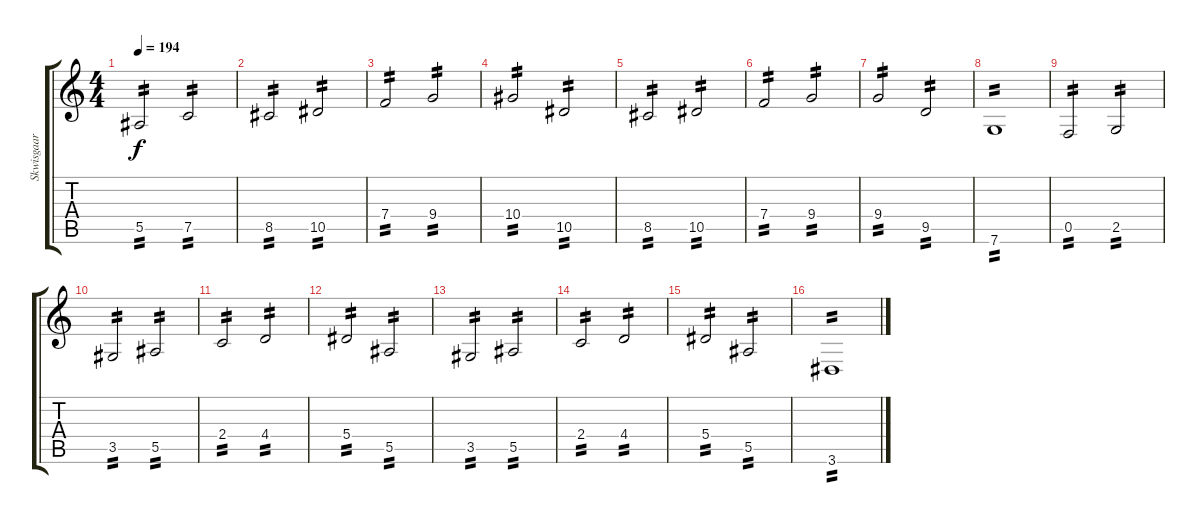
\track ("Skwisgaar Skwigelf (Lead Guitar 1)" "Skwisgaar ") {instrument distortionguitar}
\staff {score tabs}
\tuning (C4 G3 Eb3 Bb2 F2 C2) {hide}
\ts (4 4)
\tempo 194
\clef g2
\ks c
5.5.2{tp 2 dy f} 7.5.2{tp 2} |
8.5.2{tp 2} 10.5.2{tp 2} |
7.4.2{tp 2} 9.4.2{tp 2} |
10.4.2{tp 2} 10.5.2{tp 2} |
8.5.2{tp 2} 10.5.2{tp 2} |
7.4.2{tp 2} 9.4.2{tp 2} |
9.4.2{tp 2} 9.5.2{tp 2} |
7.6.1{tp 2} |
0.5.2{tp 2} 2.5.2{tp 2} |
3.5.2{tp 2} 5.5.2{tp 2} |
2.4.2{tp 2} 4.4.2{tp 2} |
5.4.2{tp 2} 5.5.2{tp 2} |
3.5.2{tp 2} 5.5.2{tp 2} |
2.4.2{tp 2} 4.4.2{tp 2} |
5.4.2{tp 2} 5.5.2{tp 2} |
3.6.1{tp 2}
